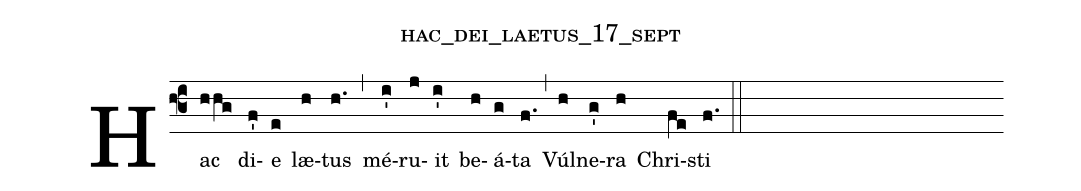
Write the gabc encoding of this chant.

name:hac_dei_laetus_17_sept;
%%
(f3) Hac(hhg) di(f')e(e) læ(h)tus(h.) (,) mé(i')ru(j)it(i') be(h)á(g)ta(f.) (,) Vúl(h)ne(g')ra(h) Chri(fe)sti(f.) (::)
